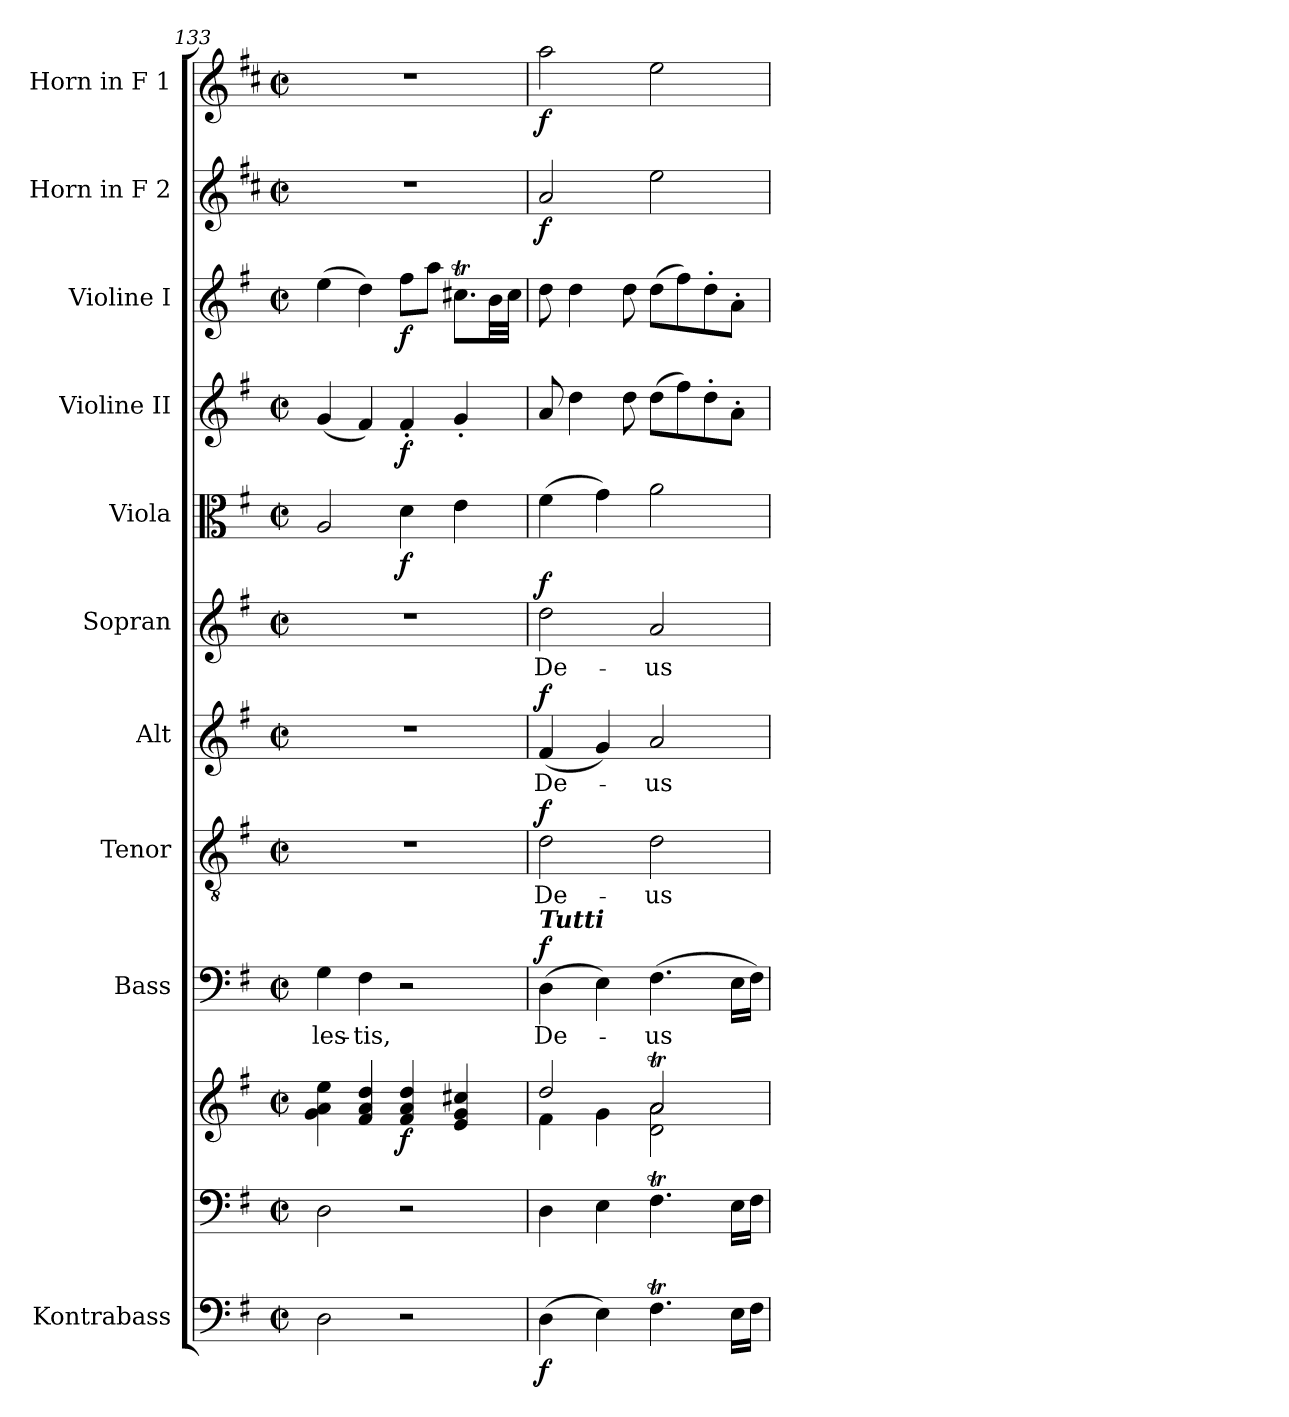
**kern	**dynam	**kern	**kern	**dynam	**kern	**text	**dynam	**kern	**text	**dynam	**kern	**text	**dynam	**kern	**text	**dynam	**kern	**dynam	**kern	**dynam	**kern	**dynam	**kern	**dynam	**kern	**dynam
*part11	*part11	*part10	*part10	*part10	*part9	*part9	*part9	*part8	*part8	*part8	*part7	*part7	*part7	*part6	*part6	*part6	*part5	*part5	*part4	*part4	*part3	*part3	*part2	*part2	*part1	*part1
*staff12	*staff12	*staff11	*staff10	*staff10/11	*staff9	*staff9	*staff9	*staff8	*staff8	*staff8	*staff7	*staff7	*staff7	*staff6	*staff6	*staff6	*staff5	*staff5	*staff4	*staff4	*staff3	*staff3	*staff2	*staff2	*staff1	*staff1
*I"Kontrabass	*	*	*	*	*I"Bass	*	*	*I"Tenor	*	*	*I"Alt	*	*	*I"Sopran	*	*	*I"Viola	*	*I"Violine II	*	*I"Violine I	*	*I"Horn in F 2	*	*I"Horn in F 1	*
*I'Kb.	*	*	*	*	*I'B.	*	*	*I'T.	*	*	*I'A.	*	*	*I'S.	*	*	*I'Vla.	*	*I'Vl. II	*	*I'Vl. I	*	*	*	*	*
*clefF4	*	*clefF4	*clefG2	*	*clefF4	*	*	*clefGv2	*	*	*clefG2	*	*	*clefG2	*	*	*clefC3	*	*clefG2	*	*clefG2	*	*clefG2	*	*clefG2	*
*ITrd7c12	*	*	*	*	*	*	*	*	*	*	*	*	*	*	*	*	*	*	*	*	*	*	*ITrd4c7	*	*ITrd4c7	*
*k[f#]	*	*k[f#]	*k[f#]	*	*k[f#]	*	*	*k[f#]	*	*	*k[f#]	*	*	*k[f#]	*	*	*k[f#]	*	*k[f#]	*	*k[f#]	*	*k[f#]	*	*k[f#]	*
*G:	*	*G:	*G:	*	*G:	*	*	*G:	*	*	*G:	*	*	*G:	*	*	*G:	*	*G:	*	*G:	*	*G:	*	*G:	*
*M2/2	*	*M2/2	*M2/2	*	*M2/2	*	*	*M2/2	*	*	*M2/2	*	*	*M2/2	*	*	*M2/2	*	*M2/2	*	*M2/2	*	*M2/2	*	*M2/2	*
*met(c|)	*	*met(c|)	*met(c|)	*	*met(c|)	*	*	*met(c|)	*	*	*met(c|)	*	*	*met(c|)	*	*	*met(c|)	*	*met(c|)	*	*met(c|)	*	*met(c|)	*	*met(c|)	*
=133	=133	=133	=133	=133	=133	=133	=133	=133	=133	=133	=133	=133	=133	=133	=133	=133	=133	=133	=133	=133	=133	=133	=133	=133	=133	=133
!	!	!	!	!	!	!LO:LY:b	!	!	!	!	!	!	!	!	!	!	!	!	!	!	!	!	!	!	!	!
2DD\	.	2D\	4g\ 4a\ 4ee\	.	4G\	-les-	.	1r	.	.	1r	.	.	1r	.	.	2A/	.	(<4g/	.	(>4ee\	.	1r	.	1r	.
!	!	!	!	!	!	!LO:LY:b	!	!	!	!	!	!	!	!	!	!	!	!	!	!	!	!	!	!	!	!
.	.	.	4f#/ 4a/ 4dd/	.	4F#\	-tis,	.	.	.	.	.	.	.	.	.	.	.	.	4f#/)	.	4dd\)	.	.	.	.	.
!	!	!	!	!LO:DY:b	!	!	!	!	!	!	!	!	!	!	!	!	!	!LO:DY:b	!	!LO:DY:b	!	!LO:DY:b	!	!	!	!
2r	.	2r	4f#/ 4a/ 4dd/	f	2r	.	.	.	.	.	.	.	.	.	.	.	4d\	f	4f#'</	f	8ff#\L	f	.	.	.	.
.	.	.	.	.	.	.	.	.	.	.	.	.	.	.	.	.	.	.	.	.	8aa\J	.	.	.	.	.
.	.	.	4e/ 4g/ 4cc#X/	.	.	.	.	.	.	.	.	.	.	.	.	.	4e\	.	4g'</	.	8.cc#Xt\L	.	.	.	.	.
.	.	.	.	.	.	.	.	.	.	.	.	.	.	.	.	.	.	.	.	.	32b\LL	.	.	.	.	.
.	.	.	.	.	.	.	.	.	.	.	.	.	.	.	.	.	.	.	.	.	32cc#\JJJ	.	.	.	.	.
!!LO:PB:g=z
=134	=134	=134	=134	=134	=134	=134	=134	=134	=134	=134	=134	=134	=134	=134	=134	=134	=134	=134	=134	=134	=134	=134	=134	=134	=134	=134
*	*	*	*^	*	*	*	*	*	*	*	*	*	*	*	*	*	*	*	*	*	*	*	*	*	*	*
!	!	!	!	!	!	!LO:TX:a:Bi:t=Tutti	!	!	!	!	!	!	!	!	!	!	!	!	!	!	!	!	!	!	!	!	!
!	!LO:DY:b	!	!	!	!	!	!LO:LY:b	!LO:DY:a	!	!LO:LY:b	!LO:DY:a	!	!LO:LY:b	!LO:DY:a	!	!LO:LY:b	!LO:DY:a	!	!	!	!	!	!	!	!LO:DY:b	!	!LO:DY:b
(>4DD\	f	4D\	2dd/	4f#\	.	(>4D\	De-	f	2d\	De-	f	(<4f#/	De-	f	2dd\	De-	f	(>4f#\	.	8a/	.	8dd\	.	2d/	f	2dd\	f
.	.	.	.	.	.	.	.	.	.	.	.	.	.	.	.	.	.	.	.	4dd\	.	4dd\	.	.	.	.	.
4EE\)	.	4E\	.	4g\	.	4E\)	.	.	.	.	.	4g/)	.	.	.	.	.	4g\)	.	.	.	.	.	.	.	.	.
.	.	.	.	.	.	.	.	.	.	.	.	.	.	.	.	.	.	.	.	8dd\	.	8dd\	.	.	.	.	.
!	!	!	!	!	!	!	!LO:LY:b	!	!	!LO:LY:b	!	!	!LO:LY:b	!	!	!LO:LY:b	!	!	!	!	!	!	!	!	!	!	!
4.FF#t\	.	4.F#t\	2aT/	2d\ 2a\	.	(>4.F#\	-us	.	2d\	-us	.	2a/	-us	.	2a/	-us	.	2a\	.	(>8dd\L	.	(>8dd\L	.	2a\	.	2a\	.
.	.	.	.	.	.	.	.	.	.	.	.	.	.	.	.	.	.	.	.	8ff#\)	.	8ff#\)	.	.	.	.	.
.	.	.	.	.	.	.	.	.	.	.	.	.	.	.	.	.	.	.	.	8dd'>\	.	8dd'>\	.	.	.	.	.
16EE\LL	.	16E\LL	.	.	.	16E\LL	.	.	.	.	.	.	.	.	.	.	.	.	.	8a'>\J	.	8a'>\J	.	.	.	.	.
16FF#\JJ	.	16F#\JJ	.	.	.	16F#\JJ)	.	.	.	.	.	.	.	.	.	.	.	.	.	.	.	.	.	.	.	.	.
*	*	*	*v	*v	*	*	*	*	*	*	*	*	*	*	*	*	*	*	*	*	*	*	*	*	*	*	*
=	=	=	=	=	=	=	=	=	=	=	=	=	=	=	=	=	=	=	=	=	=	=	=	=	=	=
*-	*-	*-	*-	*-	*-	*-	*-	*-	*-	*-	*-	*-	*-	*-	*-	*-	*-	*-	*-	*-	*-	*-	*-	*-	*-	*-
